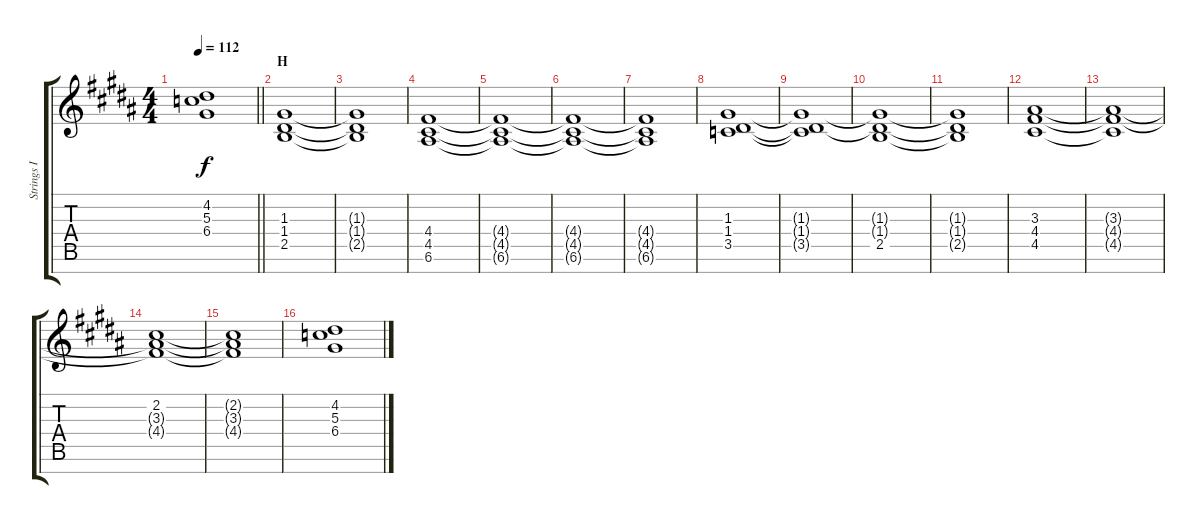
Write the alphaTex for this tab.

\track ("Strings I" "Strings I") {instrument stringensemble1}
\staff {score tabs}
\tuning (E5 B4 G4 D4 A3 E3 B2) {hide}
\ts (4 4)
\tempo 112
\clef g2
\barLineRight lightlight
\ks b
(4.2{t} 5.3{t} 6.4{t}).1{dy f} |
\section ("" "H")
(1.3 1.4 2.5).1 |
(1.3{t} 1.4{t} 2.5{t}).1 |
(4.4 4.5 6.6).1 |
(4.4{t} 4.5{t} 6.6{t}).1 |
(4.4{t} 4.5{t} 6.6{t}).1 |
(4.4{t} 4.5{t} 6.6{t}).1 |
(1.3 1.4 3.5).1 |
(1.3{t} 1.4{t} 3.5{t}).1 |
(1.3{t} 1.4{t} 2.5).1 |
(1.3{t} 1.4{t} 2.5{t}).1 |
(3.3 4.4 4.5).1 |
(3.3{t} 4.4{t} 4.5{t}).1 |
(2.2 3.3{t} 4.4{t}).1 |
(2.2{t} 3.3{t} 4.4{t}).1 |
(4.2 5.3 6.4).1
